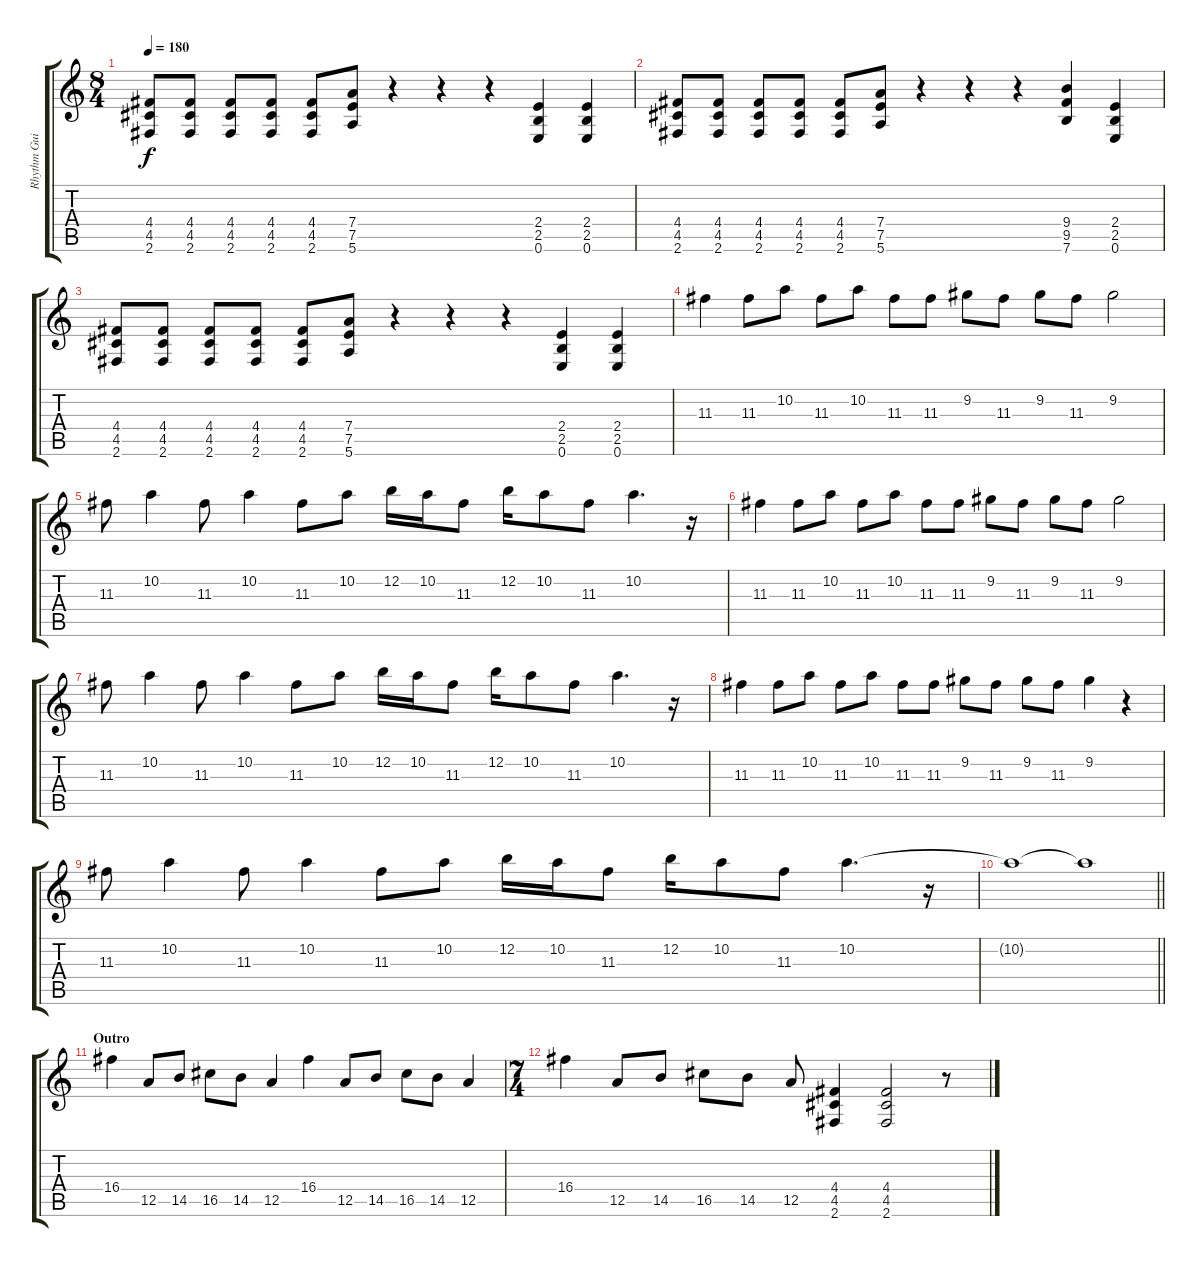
\track ("Rhythm Guitar" "Rhythm Gui") {instrument distortionguitar}
\staff {score tabs}
\tuning (E4 B3 G3 D3 A2 E2) {hide}
\ts (8 4)
\tempo 180
\clef g2
\ks c
(4.4 4.5 2.6).8{dy f} (4.4 4.5 2.6).8 (4.4 4.5 2.6).8 (4.4 4.5 2.6).8 (4.4 4.5 2.6).8 (7.4 7.5 5.6).8 r.4 r.4 r.4 (2.4 2.5 0.6).4 (2.4 2.5 0.6).4 |
(4.4 4.5 2.6).8{balance 11} (4.4 4.5 2.6).8 (4.4 4.5 2.6).8 (4.4 4.5 2.6).8 (4.4 4.5 2.6).8 (7.4 7.5 5.6).8 r.4 r.4 r.4 (9.4 9.5 7.6).4 (2.4 2.5 0.6).4 |
(4.4 4.5 2.6).8 (4.4 4.5 2.6).8 (4.4 4.5 2.6).8 (4.4 4.5 2.6).8 (4.4 4.5 2.6).8 (7.4 7.5 5.6).8 r.4 r.4 r.4 (2.4 2.5 0.6).4 (2.4 2.5 0.6).4 |
11.3.4 11.3.8 10.2.8 11.3.8 10.2.8 11.3.8 11.3.8 9.2.8 11.3.8 9.2.8 11.3.8 9.2.2 |
11.3.8 10.2.4 11.3.8 10.2.4 11.3.8 10.2.8 12.2.16 10.2.16 11.3.8 12.2.16 10.2.8 11.3.8 10.2.4{d} r.16 |
11.3.4 11.3.8 10.2.8 11.3.8 10.2.8 11.3.8 11.3.8 9.2.8 11.3.8 9.2.8 11.3.8 9.2.2 |
11.3.8 10.2.4 11.3.8 10.2.4 11.3.8 10.2.8 12.2.16 10.2.16 11.3.8 12.2.16 10.2.8 11.3.8 10.2.4{d} r.16 |
11.3.4 11.3.8 10.2.8 11.3.8 10.2.8 11.3.8 11.3.8 9.2.8 11.3.8 9.2.8 11.3.8 9.2.4 r.4 |
11.3.8 10.2.4 11.3.8 10.2.4 11.3.8 10.2.8 12.2.16 10.2.16 11.3.8 12.2.16 10.2.8 11.3.8 10.2.4{d} r.16 |
\barLineRight lightlight
10.2{t}.1 10.2{t}.1 |
\section ("" "Outro")
16.4.4 12.5.8 14.5.8 16.5.8 14.5.8 12.5.4 16.4.4 12.5.8 14.5.8 16.5.8 14.5.8 12.5.4 |
\ts (7 4)
16.4.4 12.5.8 14.5.8 16.5.8 14.5.8 12.5.8 (4.4 4.5 2.6).4 (4.4 4.5 2.6).2 r.8
